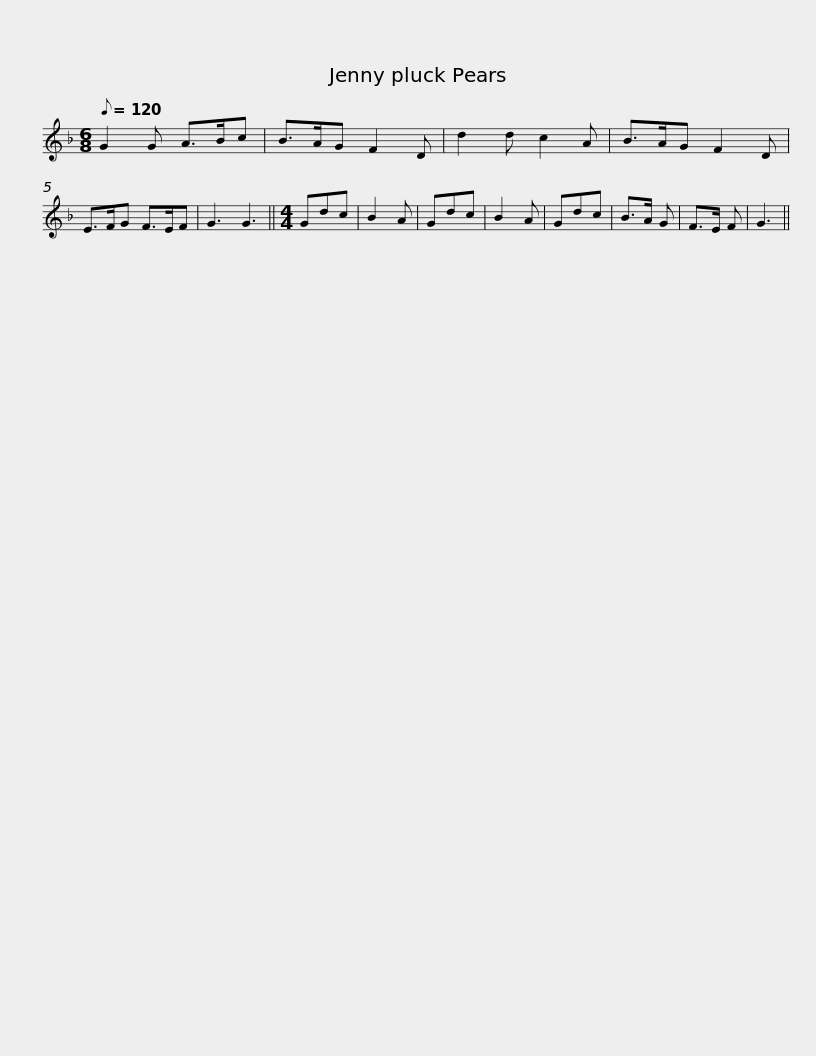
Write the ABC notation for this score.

X:1
L:1/8
Q:1/8=120
M:6/8
I:linebreak $
K:F
V:1 treble
V:1
 G2 G A>Bc | B>AG F2 D | d2 d c2 A | B>AG F2 D | E>FG F>EF | %5
 G3 G3 ||[M:4/4] Gdc | B2 A | Gdc |$ B2 A | %10
 Gdc | B>A G | F>E F | G3 || %14
